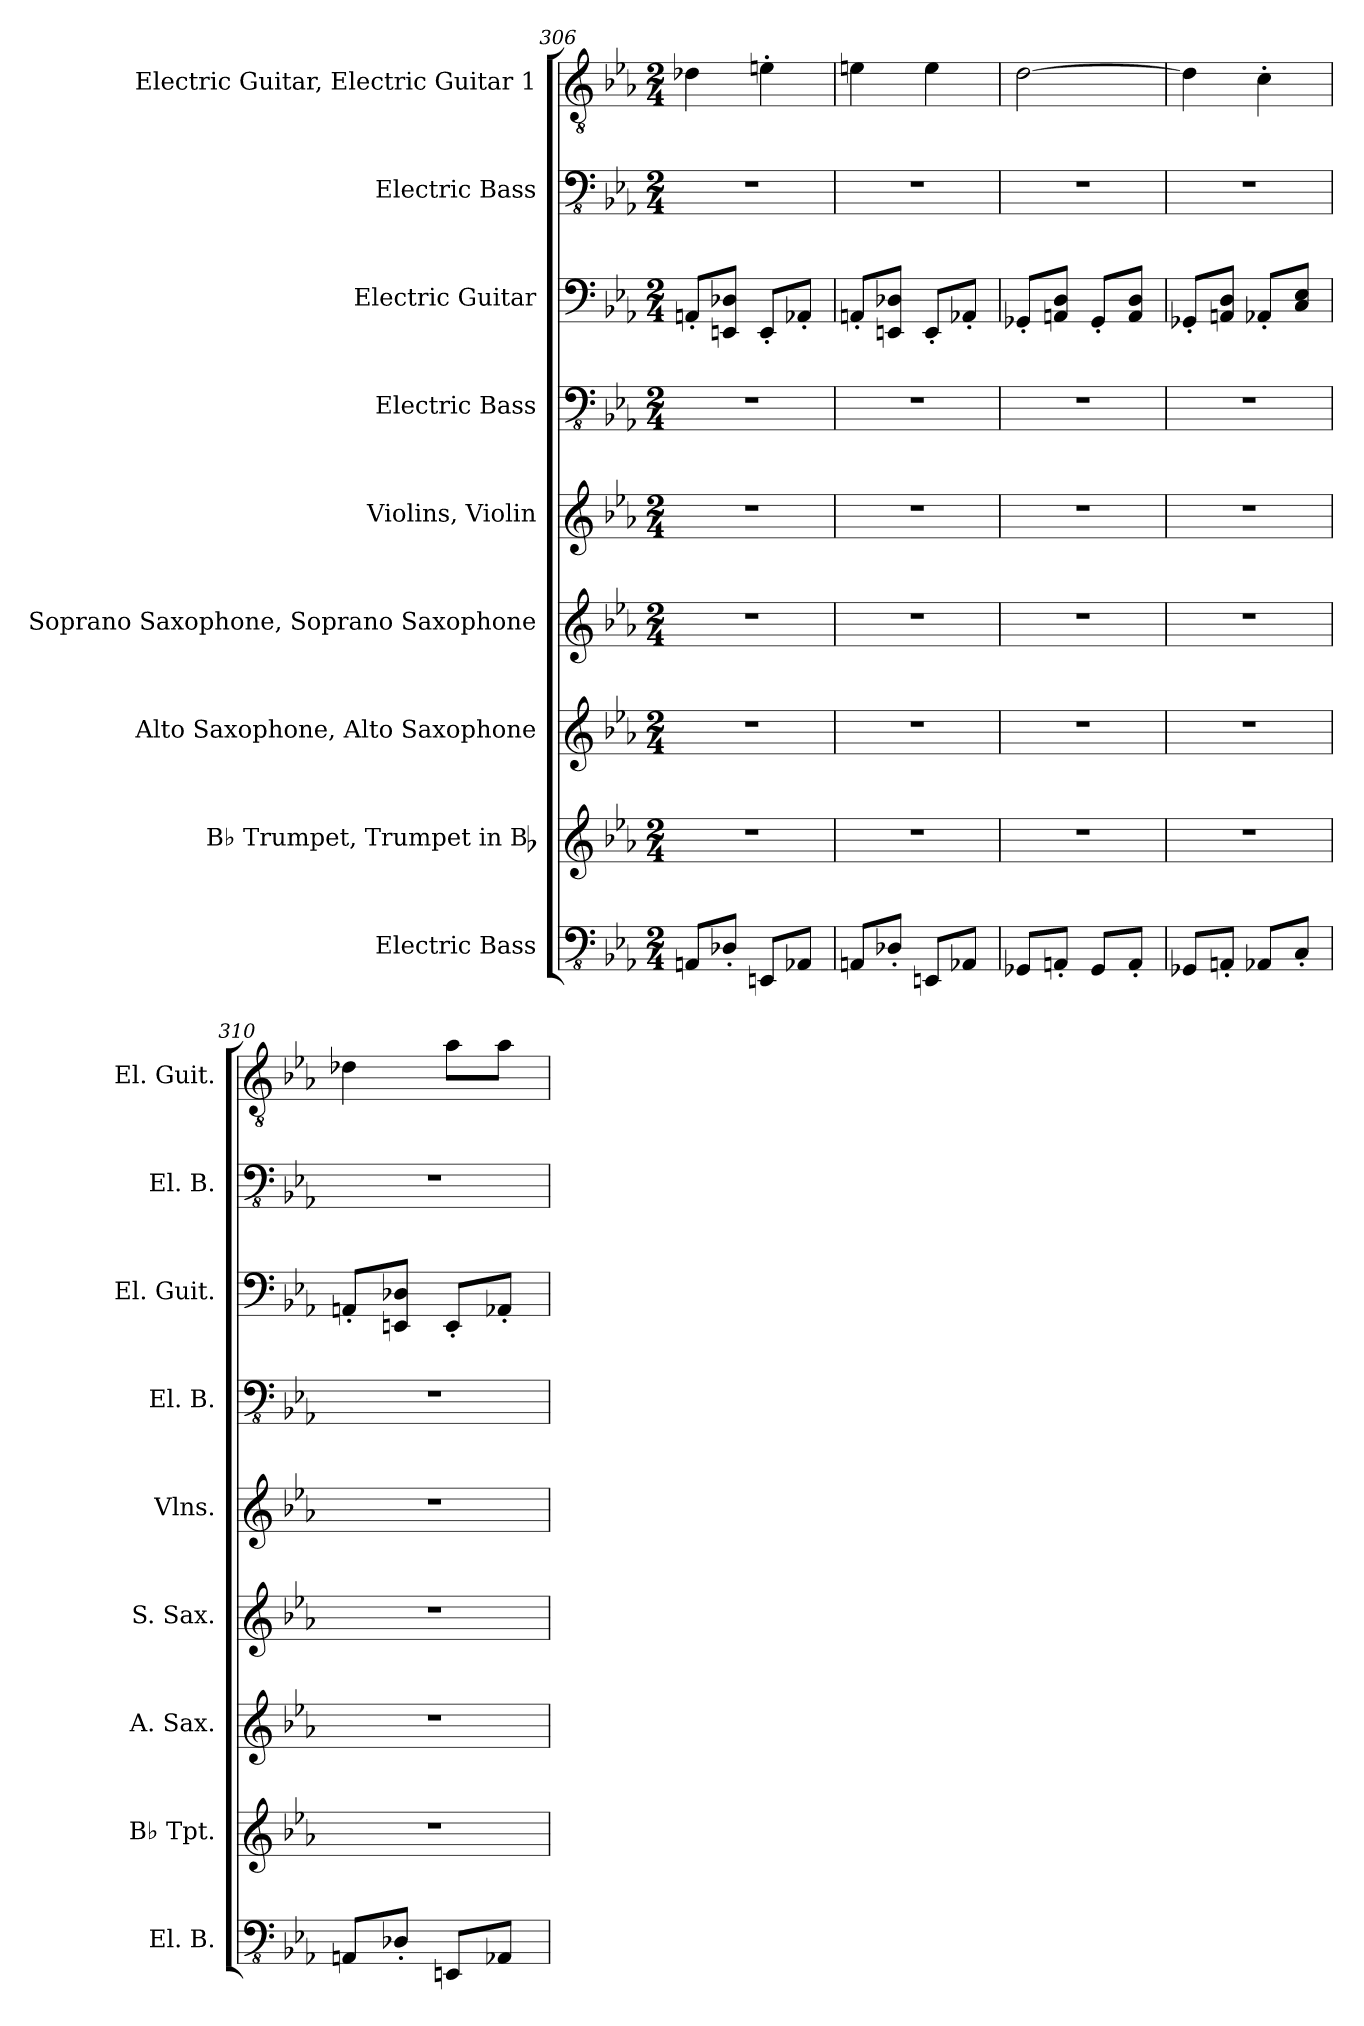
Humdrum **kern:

**kern	**kern	**kern	**kern	**kern	**kern	**kern	**kern	**kern
*part9	*part8	*part7	*part6	*part5	*part4	*part3	*part2	*part1
*staff9	*staff8	*staff7	*staff6	*staff5	*staff4	*staff3	*staff2	*staff1
*I"Electric Bass	*I"B♭ Trumpet, Trumpet in Bb	*I"Alto Saxophone, Alto Saxophone	*I"Soprano Saxophone, Soprano Saxophone	*I"Violins, Violin	*I"Electric Bass	*I"Electric Guitar	*I"Electric Bass	*I"Electric Guitar, Electric Guitar 1
*I'El. B.	*I'B♭ Tpt.	*I'A. Sax.	*I'S. Sax.	*I'Vlns.	*I'El. B.	*I'El. Guit.	*I'El. B.	*I'El. Guit.
*clefFv4	*clefG2	*clefG2	*clefG2	*clefG2	*clefFv4	*clefF4	*clefFv4	*clefGv2
*	*ITrd1c2	*ITrd5c9	*ITrd1c2	*	*	*	*	*
*k[b-e-a-]	*k[b-e-a-d-g-]	*k[b-e-a-d-g-c-]	*k[b-e-a-d-g-]	*k[b-e-a-]	*k[b-e-a-]	*k[b-e-a-]	*k[b-e-a-]	*k[b-e-a-]
*M2/4	*M2/4	*M2/4	*M2/4	*M2/4	*M2/4	*M2/4	*M2/4	*M2/4
=306	=306	=306	=306	=306	=306	=306	=306	=306
8AAAn/L	2r	2r	2r	2r	2r	8AAn'/L	2r	4d-X\
8DD-X'/J	.	.	.	.	.	8EEn/ 8D-X/J	.	.
8EEEn/L	.	.	.	.	.	8EE'/L	.	4en'\
8AAA-X/J	.	.	.	.	.	8AA-X'/J	.	.
=307	=307	=307	=307	=307	=307	=307	=307	=307
8AAAn/L	2r	2r	2r	2r	2r	8AAn'/L	2r	4en\
8DD-X'/J	.	.	.	.	.	8EEn/ 8D-X/J	.	.
8EEEn/L	.	.	.	.	.	8EE'/L	.	4e\
8AAA-X/J	.	.	.	.	.	8AA-X'/J	.	.
=308	=308	=308	=308	=308	=308	=308	=308	=308
8GGG-X/L	2r	2r	2r	2r	2r	8GG-X'/L	2r	[2d\
8AAAn'/J	.	.	.	.	.	8AAn/ 8D/J	.	.
8GGG-/L	.	.	.	.	.	8GG-'/L	.	.
8AAA'/J	.	.	.	.	.	8AA/ 8D/J	.	.
!!LO:PB:g=z
=309	=309	=309	=309	=309	=309	=309	=309	=309
8GGG-X/L	2r	2r	2r	2r	2r	8GG-X'/L	2r	4d\]
8AAAn'/J	.	.	.	.	.	8AAn/ 8D/J	.	.
8AAA-X/L	.	.	.	.	.	8AA-X'/L	.	4c'\
8CC'/J	.	.	.	.	.	8C/ 8E-/J	.	.
=310	=310	=310	=310	=310	=310	=310	=310	=310
8AAAn/L	2r	2r	2r	2r	2r	8AAn'/L	2r	4d-X\
8DD-X'/J	.	.	.	.	.	8EEn/ 8D-X/J	.	.
8EEEn/L	.	.	.	.	.	8EE'/L	.	8a-\L
8AAA-X/J	.	.	.	.	.	8AA-X'/J	.	8a-\J
=	=	=	=	=	=	=	=	=
*-	*-	*-	*-	*-	*-	*-	*-	*-
